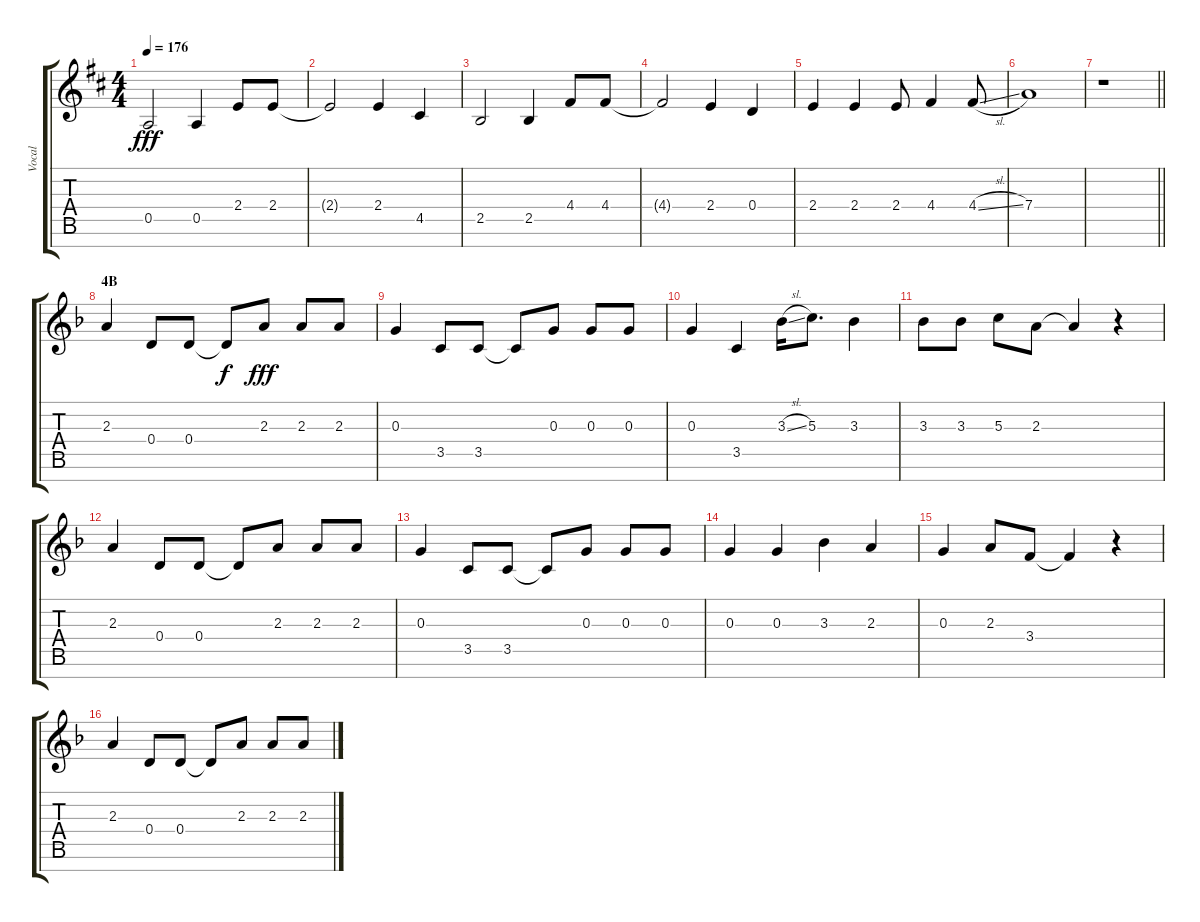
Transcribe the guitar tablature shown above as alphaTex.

\track ("Vocal" "Vocal") {instrument voiceoohs}
\staff {score tabs}
\tuning (E5 B4 G4 D4 A3 E3 B2) {hide}
\ts (4 4)
\tempo 176
\clef g2
\ks d
0.5.2{dy fff} 0.5.4 2.4.8 2.4.8 |
2.4{t}.2 2.4.4 4.5.4 |
2.5.2 2.5.4 4.4.8 4.4.8 |
4.4{t}.2 2.4.4 0.4.4 |
2.4.4 2.4.4 2.4.8 4.4.4 4.4{sl}.8 |
7.4.1 |
\barLineRight lightlight
r.1 |
\section ("" "4B")
\ks f
2.3.4 0.4.8 0.4.8 0.4{t}.8{dy f} 2.3.8{dy fff} 2.3.8 2.3.8 |
0.3.4 3.5.8 3.5.8 3.5{t}.8 0.3.8 0.3.8 0.3.8 |
0.3.4 3.5.4 3.3{sl}.16 5.3.8{d} 3.3.4 |
3.3.8 3.3.8 5.3.8 2.3.8 2.3{t}.4 r.4 |
2.3.4 0.4.8 0.4.8 0.4{t}.8 2.3.8 2.3.8 2.3.8 |
0.3.4 3.5.8 3.5.8 3.5{t}.8 0.3.8 0.3.8 0.3.8 |
0.3.4 0.3.4 3.3.4 2.3.4 |
0.3.4 2.3.8 3.4.8 3.4{t}.4 r.4 |
2.3.4 0.4.8 0.4.8 0.4{t}.8 2.3.8 2.3.8 2.3.8
